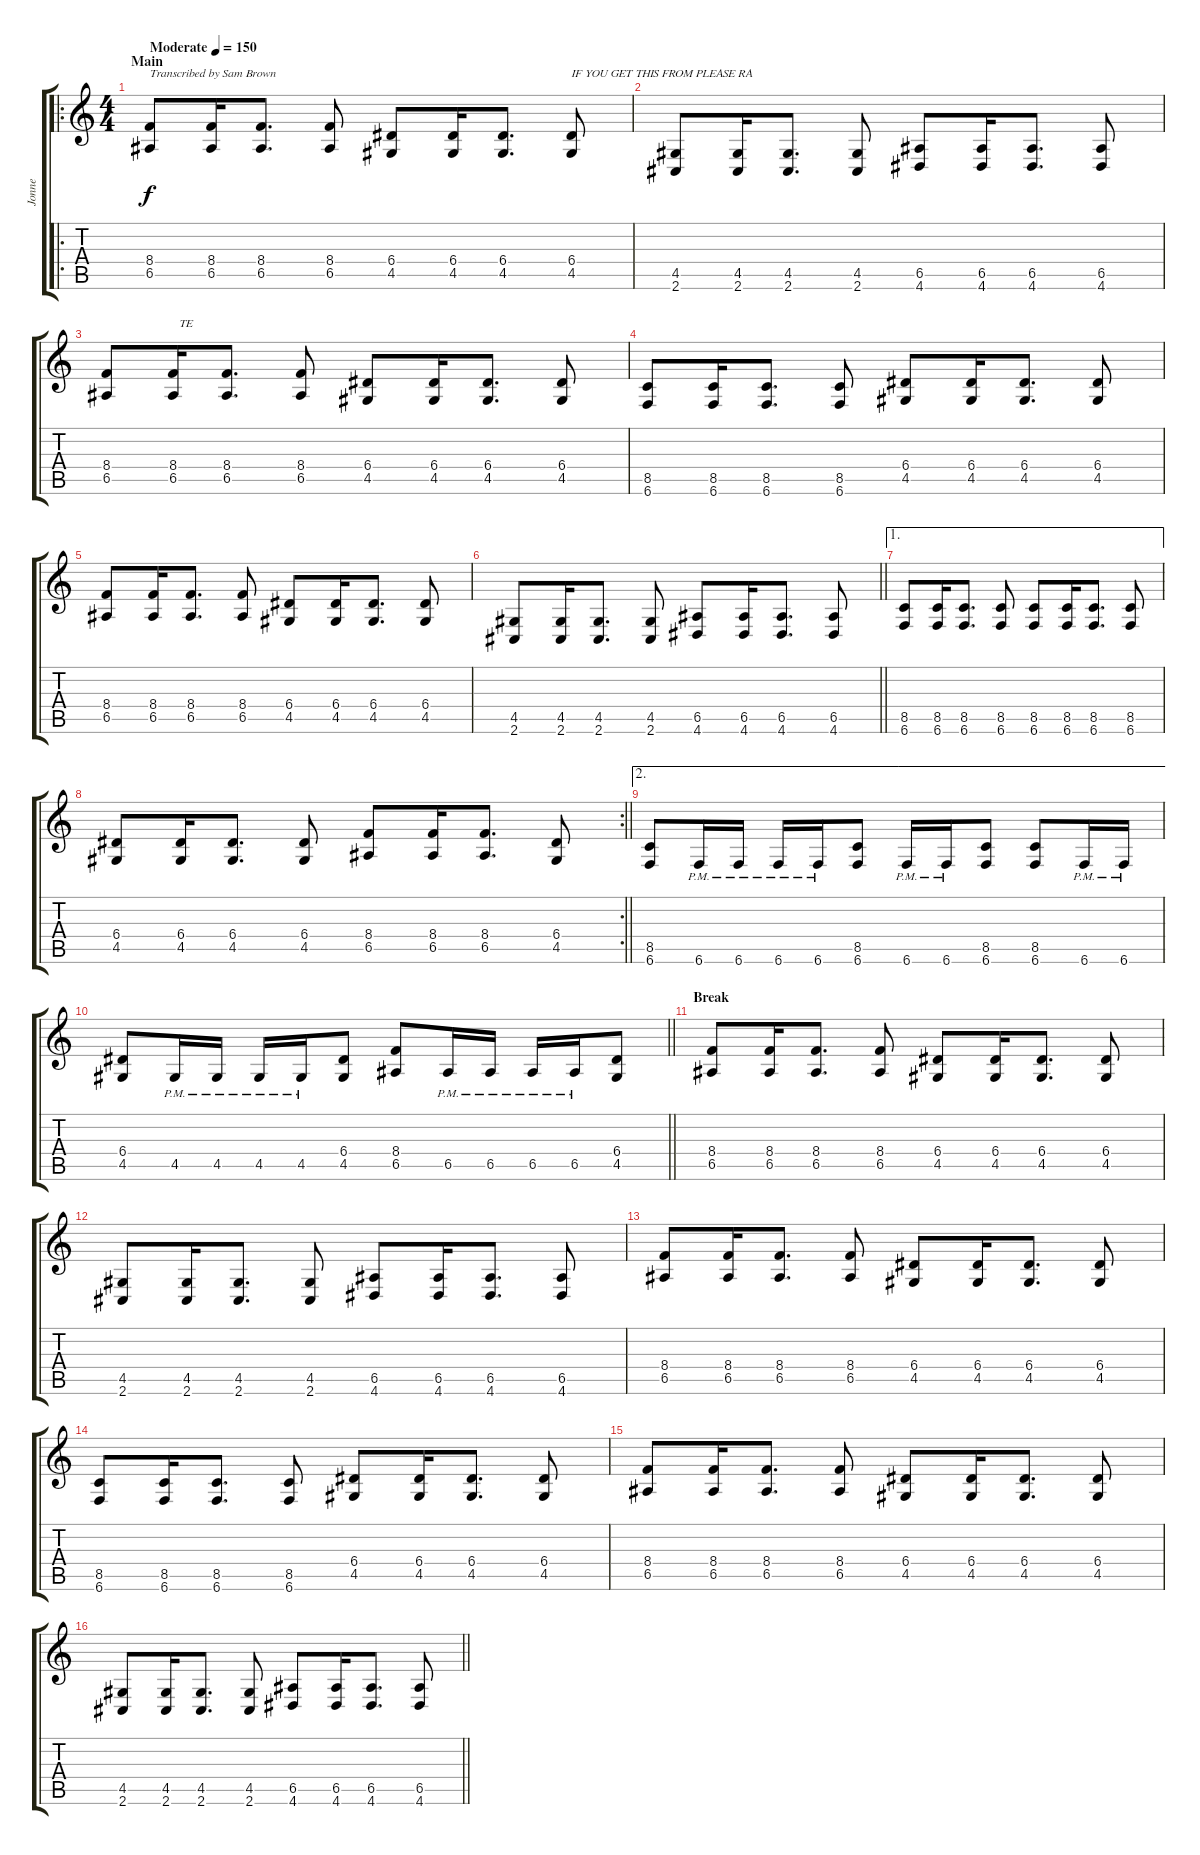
\track ("Jonne" "Jonne") {instrument distortionguitar}
\staff {score tabs}
\tuning (B3 Gb3 D3 A2 E2 B1) {hide}
\ro
\ts (4 4)
\section ("" "Main")
\tempo (150 "Moderate")
\clef g2
\ks c
(8.4 6.5).8{txt "Transcribed by Sam Brown" dy f instrument distortionguitar} (8.4 6.5).16 (8.4 6.5).8{d} (8.4 6.5).8 (6.4 4.5).8 (6.4 4.5).16 (6.4 4.5).8{d} (6.4 4.5).8{txt "IF YOU GET THIS FROM PLEASE RA"} |
(4.5 2.6).8 (4.5 2.6).16 (4.5 2.6).8{d} (4.5 2.6).8 (6.5 4.6).8 (6.5 4.6).16 (6.5 4.6).8{d} (6.5 4.6).8 |
(8.4 6.5).8 (8.4 6.5).16{txt "  TE"} (8.4 6.5).8{d} (8.4 6.5).8 (6.4 4.5).8 (6.4 4.5).16 (6.4 4.5).8{d} (6.4 4.5).8 |
(8.5 6.6).8 (8.5 6.6).16 (8.5 6.6).8{d} (8.5 6.6).8 (6.4 4.5).8 (6.4 4.5).16 (6.4 4.5).8{d} (6.4 4.5).8 |
(8.4 6.5).8 (8.4 6.5).16 (8.4 6.5).8{d} (8.4 6.5).8 (6.4 4.5).8 (6.4 4.5).16 (6.4 4.5).8{d} (6.4 4.5).8 |
\barLineRight lightlight
(4.5 2.6).8 (4.5 2.6).16 (4.5 2.6).8{d} (4.5 2.6).8 (6.5 4.6).8 (6.5 4.6).16 (6.5 4.6).8{d} (6.5 4.6).8 |
\ae 1
\section ("" "")
(8.5 6.6).8 (8.5 6.6).16 (8.5 6.6).8{d} (8.5 6.6).8 (8.5 6.6).8 (8.5 6.6).16 (8.5 6.6).8{d} (8.5 6.6).8 |
\rc 2
\barLineRight lightlight
(6.4 4.5).8 (6.4 4.5).16 (6.4 4.5).8{d} (6.4 4.5).8 (8.4 6.5).8 (8.4 6.5).16 (8.4 6.5).8{d} (6.4 4.5).8 |
\ae 2
\section ("" "")
(8.5 6.6).8 6.6{pm}.16 6.6{pm}.16 6.6{pm}.16 6.6{pm}.16 (8.5 6.6).8 6.6{pm}.16 6.6{pm}.16 (8.5 6.6).8 (8.5 6.6).8 6.6{pm}.16 6.6{pm}.16 |
\barLineRight lightlight
(6.4 4.5).8 4.5{pm}.16 4.5{pm}.16 4.5{pm}.16 4.5{pm}.16 (6.4 4.5).8 (8.4 6.5).8 6.5{pm}.16 6.5{pm}.16 6.5{pm}.16 6.5{pm}.16 (6.4 4.5).8 |
\section ("" "Break")
(8.4 6.5).8 (8.4 6.5).16 (8.4 6.5).8{d} (8.4 6.5).8 (6.4 4.5).8 (6.4 4.5).16 (6.4 4.5).8{d} (6.4 4.5).8 |
(4.5 2.6).8 (4.5 2.6).16 (4.5 2.6).8{d} (4.5 2.6).8 (6.5 4.6).8 (6.5 4.6).16 (6.5 4.6).8{d} (6.5 4.6).8 |
(8.4 6.5).8 (8.4 6.5).16 (8.4 6.5).8{d} (8.4 6.5).8 (6.4 4.5).8 (6.4 4.5).16 (6.4 4.5).8{d} (6.4 4.5).8 |
(8.5 6.6).8 (8.5 6.6).16 (8.5 6.6).8{d} (8.5 6.6).8 (6.4 4.5).8 (6.4 4.5).16 (6.4 4.5).8{d} (6.4 4.5).8 |
(8.4 6.5).8 (8.4 6.5).16 (8.4 6.5).8{d} (8.4 6.5).8 (6.4 4.5).8 (6.4 4.5).16 (6.4 4.5).8{d} (6.4 4.5).8 |
\barLineRight lightlight
(4.5 2.6).8 (4.5 2.6).16 (4.5 2.6).8{d} (4.5 2.6).8 (6.5 4.6).8 (6.5 4.6).16 (6.5 4.6).8{d} (6.5 4.6).8
